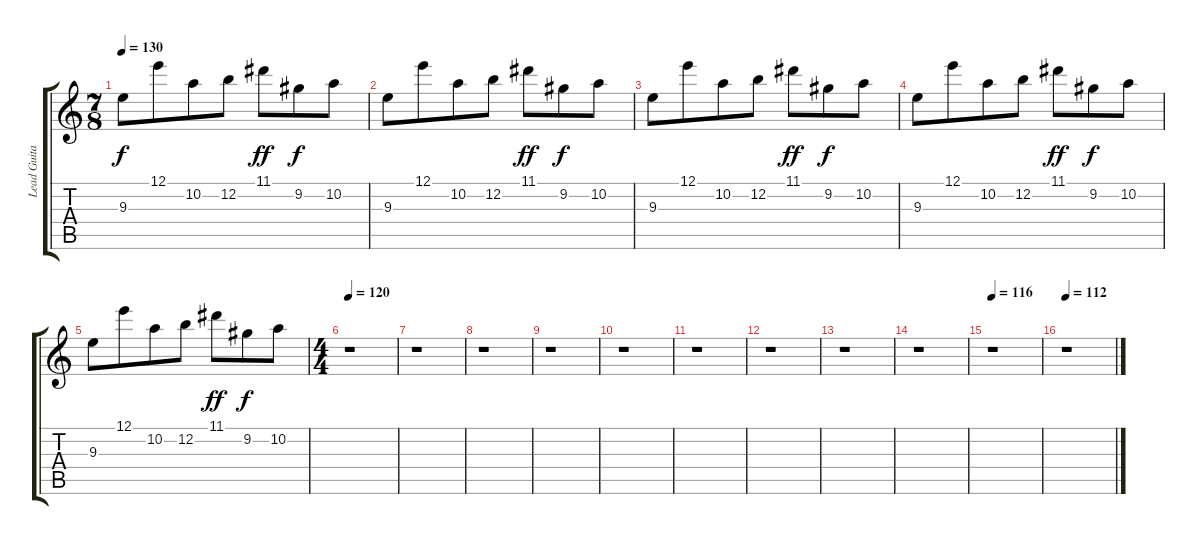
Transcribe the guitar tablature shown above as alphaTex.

\track ("Lead Guitar 1" "Lead Guita") {instrument overdrivenguitar}
\staff {score tabs}
\tuning (E4 B3 G3 D3 A2 E2) {hide}
\ts (7 8)
\tempo 130
\clef g2
\ks c
9.3.8{dy f} 12.1.8 10.2.8 12.2.8 11.1.8{dy ff} 9.2.8{dy f} 10.2.8 |
9.3.8 12.1.8 10.2.8 12.2.8 11.1.8{dy ff} 9.2.8{dy f} 10.2.8 |
9.3.8 12.1.8 10.2.8 12.2.8 11.1.8{dy ff} 9.2.8{dy f} 10.2.8 |
9.3.8 12.1.8 10.2.8 12.2.8 11.1.8{dy ff} 9.2.8{dy f} 10.2.8 |
9.3.8 12.1.8 10.2.8 12.2.8 11.1.8{dy ff} 9.2.8{dy f} 10.2.8 |
\ts (4 4)
\tempo 120
r.1 |
r.1 |
r.1 |
r.1 |
r.1 |
r.1 |
r.1 |
r.1 |
r.1 |
\tempo 116
r.1 |
\tempo 112
r.1
